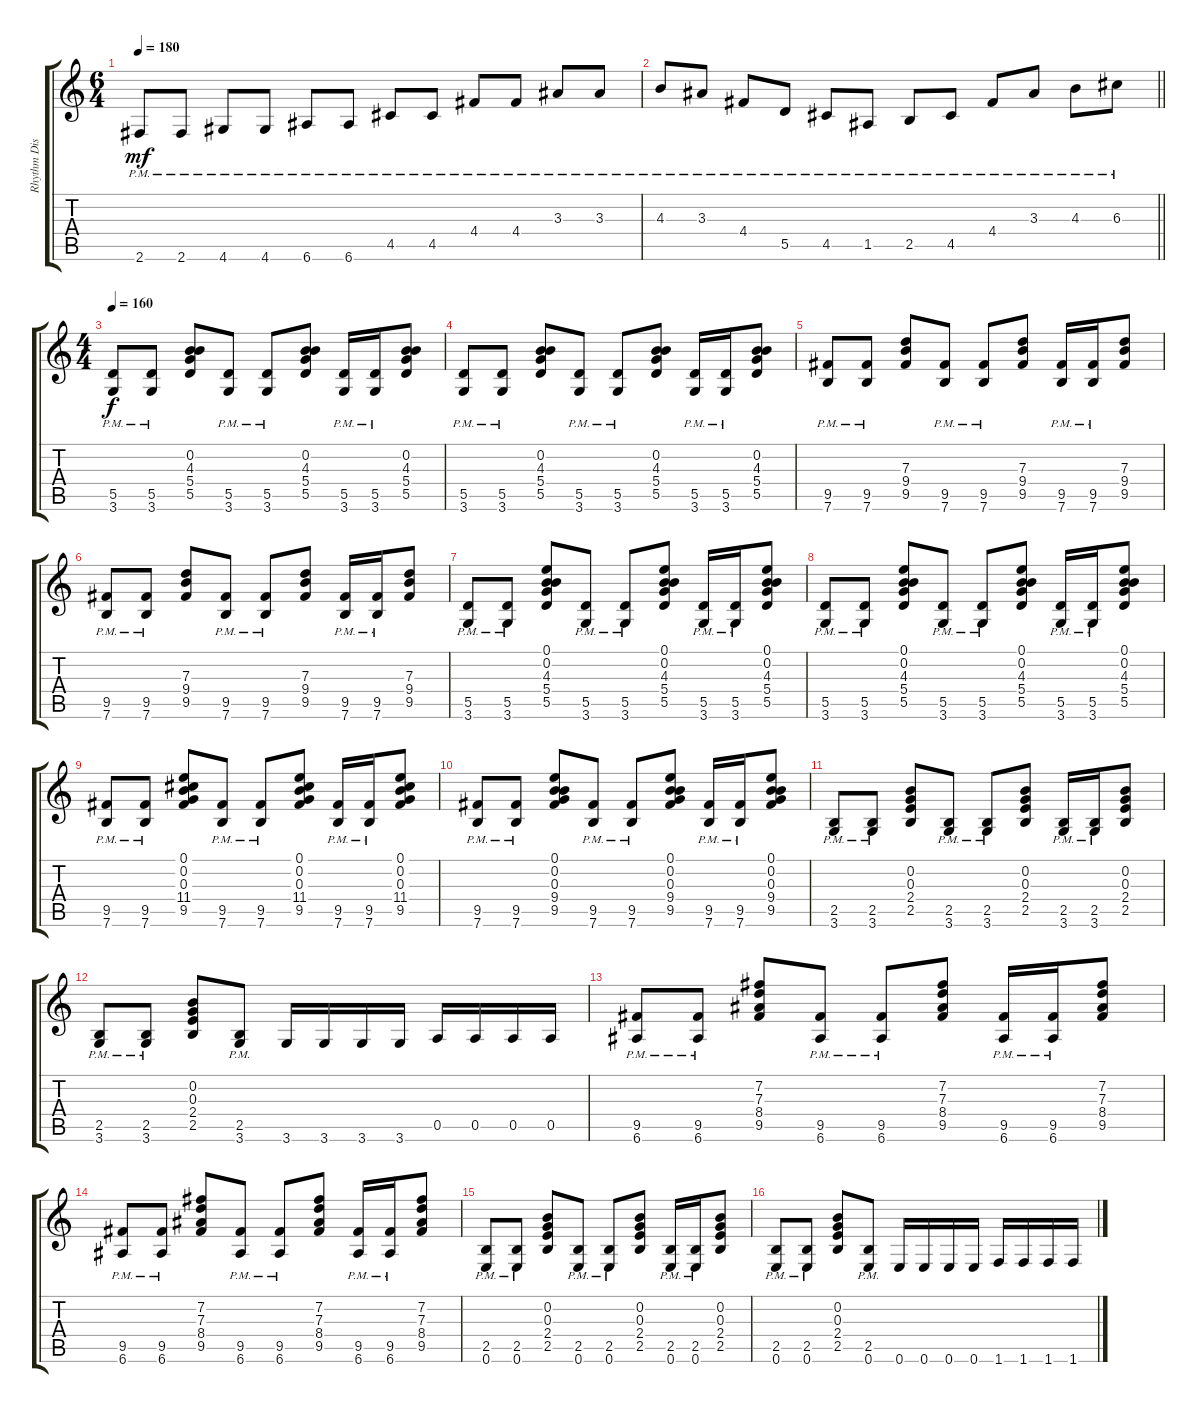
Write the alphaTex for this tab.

\track ("Rhythm Distortion" "Rhythm Dis") {instrument overdrivenguitar}
\staff {score tabs}
\tuning (E4 B3 G3 D3 A2 E2) {hide}
\ts (6 4)
\tempo 180
\clef g2
\ks c
2.6{pm}.8{dy mf} 2.6{pm}.8 4.6{pm}.8 4.6{pm}.8 6.6{pm}.8 6.6{pm}.8 4.5{pm}.8 4.5{pm}.8 4.4{pm}.8 4.4{pm}.8 3.3{pm}.8 3.3{pm}.8 |
\barLineRight lightlight
4.3{pm}.8 3.3{pm}.8 4.4{pm}.8 5.5{pm}.8 4.5{pm}.8 1.5{pm}.8 2.5{pm}.8 4.5{pm}.8 4.4{pm}.8 3.3{pm}.8 4.3{pm}.8 6.3{pm}.8 |
\ts (4 4)
\tempo 160
(5.5{pm} 3.6{pm}).8{dy f} (5.5{pm} 3.6{pm}).8 (0.2 4.3 5.4 5.5).8 (5.5{pm} 3.6{pm}).8 (5.5{pm} 3.6{pm}).8 (0.2 4.3 5.4 5.5).8 (5.5{pm} 3.6{pm}).16 (5.5{pm} 3.6{pm}).16 (0.2 4.3 5.4 5.5).8 |
(5.5{pm} 3.6{pm}).8 (5.5{pm} 3.6{pm}).8 (0.2 4.3 5.4 5.5).8 (5.5{pm} 3.6{pm}).8 (5.5{pm} 3.6{pm}).8 (0.2 4.3 5.4 5.5).8 (5.5{pm} 3.6{pm}).16 (5.5{pm} 3.6{pm}).16 (0.2 4.3 5.4 5.5).8 |
(9.5{pm} 7.6{pm}).8 (9.5{pm} 7.6{pm}).8 (7.3 9.4 9.5).8 (9.5{pm} 7.6{pm}).8 (9.5{pm} 7.6{pm}).8 (7.3 9.4 9.5).8 (9.5{pm} 7.6{pm}).16 (9.5{pm} 7.6{pm}).16 (7.3 9.4 9.5).8 |
(9.5{pm} 7.6{pm}).8 (9.5{pm} 7.6{pm}).8 (7.3 9.4 9.5).8 (9.5{pm} 7.6{pm}).8 (9.5{pm} 7.6{pm}).8 (7.3 9.4 9.5).8 (9.5{pm} 7.6{pm}).16 (9.5{pm} 7.6{pm}).16 (7.3 9.4 9.5).8 |
(5.5{pm} 3.6{pm}).8 (5.5{pm} 3.6{pm}).8 (0.1 0.2 4.3 5.4 5.5).8 (5.5{pm} 3.6{pm}).8 (5.5{pm} 3.6{pm}).8 (0.1 0.2 4.3 5.4 5.5).8 (5.5{pm} 3.6{pm}).16 (5.5{pm} 3.6{pm}).16 (0.1 0.2 4.3 5.4 5.5).8 |
(5.5{pm} 3.6{pm}).8 (5.5{pm} 3.6{pm}).8 (0.1 0.2 4.3 5.4 5.5).8 (5.5{pm} 3.6{pm}).8 (5.5{pm} 3.6{pm}).8 (0.1 0.2 4.3 5.4 5.5).8 (5.5{pm} 3.6{pm}).16 (5.5{pm} 3.6{pm}).16 (0.1 0.2 4.3 5.4 5.5).8 |
(9.5{pm} 7.6{pm}).8 (9.5{pm} 7.6{pm}).8 (0.1 0.2 0.3 11.4 9.5).8 (9.5{pm} 7.6{pm}).8 (9.5{pm} 7.6{pm}).8 (0.1 0.2 0.3 11.4 9.5).8 (9.5{pm} 7.6{pm}).16 (9.5{pm} 7.6{pm}).16 (0.1 0.2 0.3 11.4 9.5).8 |
(9.5{pm} 7.6{pm}).8 (9.5{pm} 7.6{pm}).8 (0.1 0.2 0.3 9.4 9.5).8 (9.5{pm} 7.6{pm}).8 (9.5{pm} 7.6{pm}).8 (0.1 0.2 0.3 9.4 9.5).8 (9.5{pm} 7.6{pm}).16 (9.5{pm} 7.6{pm}).16 (0.1 0.2 0.3 9.4 9.5).8 |
(2.5{pm} 3.6{pm}).8 (2.5{pm} 3.6{pm}).8 (0.2 0.3 2.4 2.5).8 (2.5{pm} 3.6{pm}).8 (2.5{pm} 3.6{pm}).8 (0.2 0.3 2.4 2.5).8 (2.5{pm} 3.6{pm}).16 (2.5{pm} 3.6{pm}).16 (0.2 0.3 2.4 2.5).8 |
(2.5{pm} 3.6{pm}).8 (2.5{pm} 3.6{pm}).8 (0.2 0.3 2.4 2.5).8 (2.5{pm} 3.6{pm}).8 3.6.16 3.6.16 3.6.16 3.6.16 0.5.16 0.5.16 0.5.16 0.5.16 |
(9.5{pm} 6.6{pm}).8 (9.5{pm} 6.6{pm}).8 (7.2 7.3 8.4 9.5).8 (9.5{pm} 6.6{pm}).8 (9.5{pm} 6.6{pm}).8 (7.2 7.3 8.4 9.5).8 (9.5{pm} 6.6{pm}).16 (9.5{pm} 6.6{pm}).16 (7.2 7.3 8.4 9.5).8 |
(9.5{pm} 6.6{pm}).8 (9.5{pm} 6.6{pm}).8 (7.2 7.3 8.4 9.5).8 (9.5{pm} 6.6{pm}).8 (9.5{pm} 6.6{pm}).8 (7.2 7.3 8.4 9.5).8 (9.5{pm} 6.6{pm}).16 (9.5{pm} 6.6{pm}).16 (7.2 7.3 8.4 9.5).8 |
(2.5{pm} 0.6{pm}).8 (2.5{pm} 0.6{pm}).8 (0.2 0.3 2.4 2.5).8 (2.5{pm} 0.6{pm}).8 (2.5{pm} 0.6{pm}).8 (0.2 0.3 2.4 2.5).8 (2.5{pm} 0.6{pm}).16 (2.5{pm} 0.6{pm}).16 (0.2 0.3 2.4 2.5).8 |
(2.5{pm} 0.6{pm}).8 (2.5{pm} 0.6{pm}).8 (0.2 0.3 2.4 2.5).8 (2.5{pm} 0.6{pm}).8 0.6.16 0.6.16 0.6.16 0.6.16 1.6.16 1.6.16 1.6.16 1.6.16
